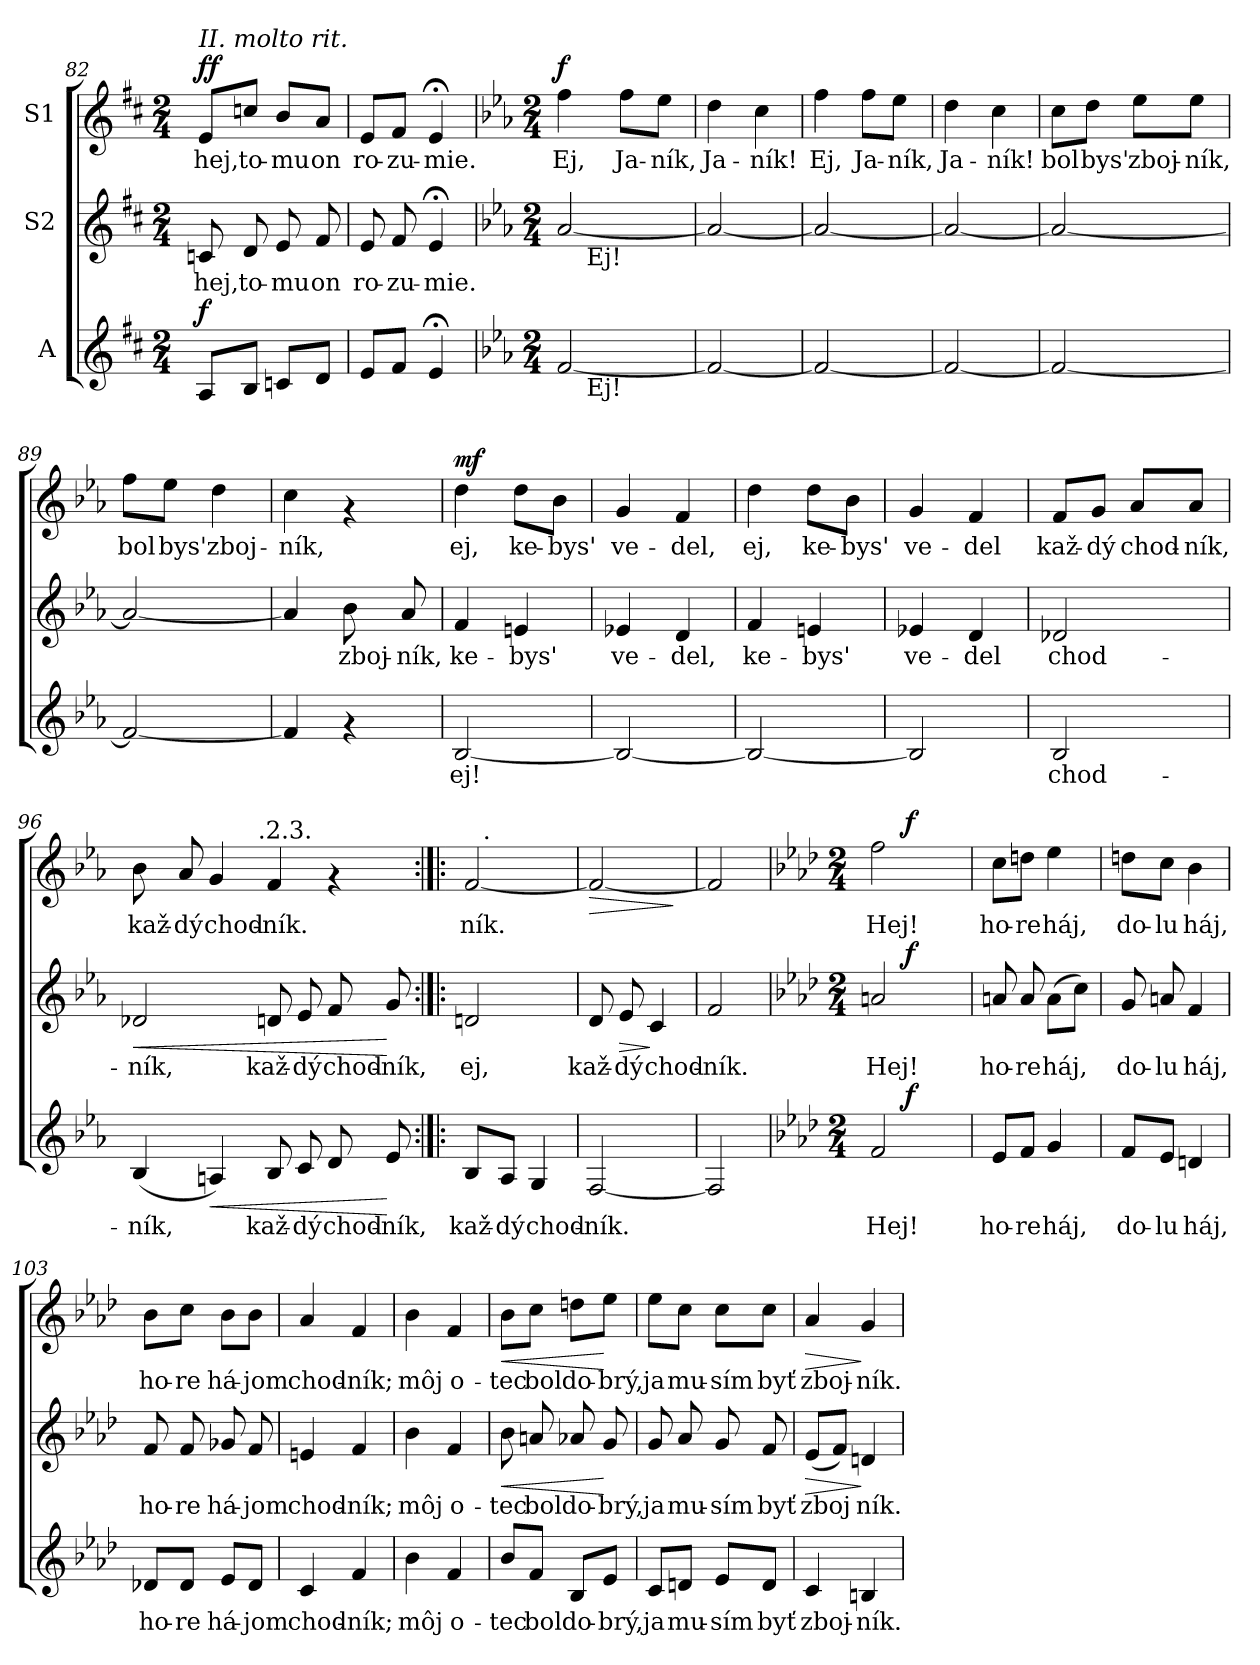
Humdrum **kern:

**kern	**text	**dynam	**kern	**text	**dynam	**kern	**text	**dynam
*part3	*part3	*part3	*part2	*part2	*part2	*part1	*part1	*part1
*staff3	*staff3	*staff3	*staff2	*staff2	*staff2	*staff1	*staff1	*staff1
*I"A	*	*	*I"S2	*	*	*I"S1	*	*
*clefG2	*	*	*clefG2	*	*	*clefG2	*	*
*k[f#c#]	*	*	*k[f#c#]	*	*	*k[f#c#]	*	*
*D:	*	*	*D:	*	*	*D:	*	*
*M2/4	*	*	*M2/4	*	*	*M2/4	*	*
=82	=82	=82	=82	=82	=82	=82	=82	=82
!	!	!	!	!	!	!LO:TX:a:i:t=II. molto rit.	!	!
!	!LO:LY:b:rj	!LO:DY:b	!	!LO:LY:b:rj	!	!	!LO:LY:b:rj	!LO:DY:a
!	!	!	!	!	!	!	!	!LO:DY:n=1:b
8A/L	--	f	8cn/	hej,	.	8e/L	hej,	f f
!	!LO:LY:b:rj	!	!	!LO:LY:b:rj	!	!	!LO:LY:b:rj	!
8B/J	--	.	8d/	to-	.	8ccn/J	to-	.
!	!LO:LY:b:rj	!	!	!LO:LY:b:rj	!	!	!LO:LY:b:rj	!
8cn/L	--	.	8e/	-mu	.	8b/L	-mu	.
!	!LO:LY:b:rj	!	!	!LO:LY:b:rj	!	!	!LO:LY:b:rj	!
8d/J	--	.	8f#/	on	.	8a/J	on	.
=83	=83	=83	=83	=83	=83	=83	=83	=83
!	!LO:LY:b:rj	!	!	!LO:LY:b:rj	!	!	!LO:LY:b:rj	!
8e/L	--	.	8e/	ro-	.	8e/L	ro-	.
!	!LO:LY:b:rj	!	!	!LO:LY:b:rj	!	!	!LO:LY:b:rj	!
8f#/J	--	.	8f#/	-zu-	.	8f#/J	-zu-	.
!	!LO:LY:b:rj	!	!	!LO:LY:b:rj	!	!	!LO:LY:b:rj	!
4e;/	--	.	4e;</	-mie.	.	4e;</	-mie.	.
!!LO:PB:g=z
=84!	=84!	=84!	=84!	=84!	=84!	=84!	=84!	=84!
*k[b-e-a-]	*	*	*k[b-e-a-]	*	*	*k[b-e-a-]	*	*
*E-:	*	*	*E-:	*	*	*E-:	*	*
*M2/4	*	*	*M2/4	*	*	*M2/4	*	*
!	!LO:LY:b:rj	!	!	!LO:LY:b:rj	!	!	!LO:LY:b:rj	!LO:DY:a
*^	*	*	*^	*	*	*	*	*
[<2f/	16..ryy	--	.	[<2a-/	16..ryy	.	.	4ff\	Ej,	f
!	!	!	!	!	!LO:TX:b:t=Ej!	!	!	!	!	!
!	!LO:TX:b:t=Ej!	!	!	!	!	!	!	!	!	!
.	4ryy	.	.	.	4ryy	.	.	.	.	.
!	!	!	!	!	!	!	!	!	!LO:LY:b:rj	!
.	.	.	.	.	.	.	.	8ff\L	Ja-	.
.	8ryy	.	.	.	8ryy	.	.	.	.	.
!	!	!	!	!	!	!	!	!	!LO:LY:b:rj	!
.	.	.	.	.	.	.	.	8ee-\J	-ník,	.
.	64ryy	.	.	.	64ryy	.	.	.	.	.
=85	=85	=85	=85	=85	=85	=85	=85	=85	=85	=85
!	!	!LO:LY:b:rj	!	!	!	!LO:LY:b:rj	!	!	!LO:LY:b:rj	!
*v	*v	*	*	*	*	*	*	*	*	*
*	*	*	*v	*v	*	*	*	*	*
2f/_<	--	.	2a-/_<	.	.	4dd\	Ja-	.
!	!	!	!	!	!	!	!LO:LY:b:rj	!
.	.	.	.	.	.	4cc\	-ník!	.
=86	=86	=86	=86	=86	=86	=86	=86	=86
!	!LO:LY:b:rj	!	!	!LO:LY:b:rj	!	!	!LO:LY:b:rj	!
2f/_<	--	.	2a-/_<	.	.	4ff\	Ej,	.
!	!	!	!	!	!	!	!LO:LY:b:rj	!
.	.	.	.	.	.	8ff\L	Ja-	.
!	!	!	!	!	!	!	!LO:LY:b:rj	!
.	.	.	.	.	.	8ee-\J	-ník,	.
=87	=87	=87	=87	=87	=87	=87	=87	=87
!	!LO:LY:b:rj	!	!	!LO:LY:b:rj	!	!	!LO:LY:b:rj	!
2f/_<	--	.	2a-/_<	.	.	4dd\	Ja-	.
!	!	!	!	!	!	!	!LO:LY:b:rj	!
.	.	.	.	.	.	4cc\	-ník!	.
=88	=88	=88	=88	=88	=88	=88	=88	=88
!	!LO:LY:b:rj	!	!	!LO:LY:b:rj	!	!	!LO:LY:b:rj	!
2f/_<	--	.	2a-/_<	.	.	8cc\L	bol	.
!	!	!	!	!	!	!	!LO:LY:b:rj	!
.	.	.	.	.	.	8dd\J	bys'	.
!	!	!	!	!	!	!	!LO:LY:b:rj	!
.	.	.	.	.	.	8ee-\L	zboj-	.
!	!	!	!	!	!	!	!LO:LY:b:rj	!
.	.	.	.	.	.	8ee-\J	-ník,	.
=89	=89	=89	=89	=89	=89	=89	=89	=89
!	!LO:LY:b:rj	!	!	!LO:LY:b:rj	!	!	!LO:LY:b:rj	!
2f/_<	--	.	2a-/_<	.	.	8ff\L	bol	.
!	!	!	!	!	!	!	!LO:LY:b:rj	!
.	.	.	.	.	.	8ee-\J	bys'	.
!	!	!	!	!	!	!	!LO:LY:b:rj	!
.	.	.	.	.	.	4dd\	zboj-	.
!!LO:LB:g=z
=90	=90	=90	=90	=90	=90	=90	=90	=90
!	!LO:LY:b:rj	!	!	!LO:LY:b:rj	!	!	!LO:LY:b:rj	!
4f/]	--	.	4a-/]	.	.	4cc\	-ník,	.
!	!	!	!	!LO:LY:b:rj	!	!	!	!
4rf	.	.	8b-\	zboj-	.	4rf	.	.
!	!	!	!	!LO:LY:b:rj	!	!	!	!
.	.	.	8a-/	-ník,	.	.	.	.
=91	=91	=91	=91	=91	=91	=91	=91	=91
!	!LO:LY:b:rj	!	!	!LO:LY:b:rj	!	!	!LO:LY:b:rj	!LO:DY:a
[<2B-/	-ej!	.	4f/	ke-	.	4dd\	ej,	mf
!	!	!	!	!LO:LY:b:rj	!	!	!LO:LY:b:rj	!
.	.	.	4en/	-bys'	.	8dd\L	ke-	.
!	!	!	!	!	!	!	!LO:LY:b:rj	!
.	.	.	.	.	.	8b-\J	-bys'	.
=92	=92	=92	=92	=92	=92	=92	=92	=92
!	!LO:LY:b:rj	!	!	!LO:LY:b:rj	!	!	!LO:LY:b:rj	!
2B-/_<	.	.	4e-X/	ve-	.	4g/	ve-	.
!	!	!	!	!LO:LY:b:rj	!	!	!LO:LY:b:rj	!
.	.	.	4d/	-del,	.	4f/	-del,	.
=93	=93	=93	=93	=93	=93	=93	=93	=93
!	!LO:LY:b:rj	!	!	!LO:LY:b:rj	!	!	!LO:LY:b:rj	!
2B-/_<	.	.	4f/	ke-	.	4dd\	ej,	.
!	!	!	!	!LO:LY:b:rj	!	!	!LO:LY:b:rj	!
.	.	.	4en/	-bys'	.	8dd\L	ke-	.
!	!	!	!	!	!	!	!LO:LY:b:rj	!
.	.	.	.	.	.	8b-\J	-bys'	.
=94	=94	=94	=94	=94	=94	=94	=94	=94
!	!LO:LY:b:rj	!	!	!LO:LY:b:rj	!	!	!LO:LY:b:rj	!
2B-/]	.	.	4e-X/	ve-	.	4g/	ve-	.
!	!	!	!	!LO:LY:b:rj	!	!	!LO:LY:b:rj	!
.	.	.	4d/	-del	.	4f/	-del	.
=95	=95	=95	=95	=95	=95	=95	=95	=95
!	!LO:LY:b:rj	!	!	!LO:LY:b:rj	!	!	!LO:LY:b:rj	!
2B-/	chod-	.	2d-X/	chod-	.	8f/L	kaž-	.
!	!	!	!	!	!	!	!LO:LY:b:rj	!
.	.	.	.	.	.	8g/J	-dý	.
!	!	!	!	!	!	!	!LO:LY:b:rj	!
.	.	.	.	.	.	8a-/L	chod-	.
!	!	!	!	!	!	!	!LO:LY:b:rj	!
.	.	.	.	.	.	8a-/J	-ník,	.
!!LO:LB:g=z
=96	=96	=96	=96	=96	=96	=96	=96	=96
!	!LO:LY:b:rj	!	!	!LO:LY:b:rj	!LO:HP:b	!	!LO:LY:b:rj	!
*	*	*	*	*	*	*^	*	*
(<4B-/	-ník,	.	2d-X/	-ník,	<	8b-\	4ryy	kaž-	.
!	!	!	!	!	!	!	!	!LO:LY:b:rj	!
.	.	.	.	.	.	8a-/	.	-dý	.
!	!LO:LY:b:rj	!LO:HP:b	!	!	!	!	!	!LO:LY:b:rj	!
4An/)	.	<	.	.	.	4g/	8...ryy	chod-	.
!	!	!	!	!	!	!	!LO:TX:a:t=.2.3.	!	!
.	.	.	.	.	.	.	2ryy	.	.
!	!LO:LY:b:rj	!	!	!LO:LY:b:rj	!	!	!	!LO:LY:b:rj	!
8B-/	kaž-	.	8dn/	kaž-	.	4f>/	.	-ník.	.
!	!LO:LY:b:rj	!	!	!LO:LY:b:rj	!	!	!	!	!
8c/	-dý	.	8e-/	-dý	.	.	.	.	.
!	!LO:LY:b:rj	!	!	!LO:LY:b:rj	!	!	!	!	!
8d/	chod-	.	8f/	chod-	.	4rf	.	.	.
!	!LO:LY:b:rj	!	!	!LO:LY:b:rj	!	!	!	!	!
8e-/	-ník,	[	8g/	-ník,	[	.	.	.	.
.	.	.	.	.	.	.	64ryy	.	.
=97:|!|:	=97:|!|:	=97:|!|:	=97:|!|:	=97:|!|:	=97:|!|:	=97:|!|:	=97:|!|:	=97:|!|:	=97:|!|:
!	!LO:LY:b:rj	!	!	!LO:LY:b:rj	!	!	!	!LO:LY:b:rj	!
8B-/L	kaž-	.	2dn/	ej,	.	[<2f/	16ryy	ník.	.
!	!	!	!	!	!	!	!LO:TX:a:t=.	!	!
.	.	.	.	.	.	.	4..ryy	.	.
!	!LO:LY:b:rj	!	!	!	!	!	!	!	!
8A-/J	-dý	.	.	.	.	.	.	.	.
!	!LO:LY:b:rj	!	!	!	!	!	!	!	!
4G/	chod-	.	.	.	.	.	.	.	.
=98	=98	=98	=98	=98	=98	=98	=98	=98	=98
!	!LO:LY:b:rj	!	!	!LO:LY:b:rj	!	!	!	!	!LO:HP:b
*	*	*	*	*	*	*v	*v	*	*
[<2F/	-ník.	.	8d/	kaž-	.	2f/_<	.	>
!	!	!	!	!LO:LY:b:rj	!LO:HP:b	!	!	!
.	.	.	8e-/	-dý	>	.	.	.
!	!	!	!	!LO:LY:b:rj	!	!	!	!
.	.	.	4c/	chod-	]	.	.	.
.	.	.	.	.	.	.	.	]
=99	=99	=99	=99	=99	=99	=99	=99	=99
!	!	!	!	!LO:LY:b:rj	!	!	!	!
2F/]	.	.	2f/	-ník.	.	2f/]	.	.
!!LO:PB:g=z
=100!	=100!	=100!	=100!	=100!	=100!	=100!	=100!	=100!
*k[b-e-a-d-]	*	*	*k[b-e-a-d-]	*	*	*k[b-e-a-d-]	*	*
*A-:	*	*	*A-:	*	*	*A-:	*	*
*M2/4	*	*	*M2/4	*	*	*M2/4	*	*
!	!LO:LY:b:rj	!	!	!LO:LY:b:rj	!	!	!LO:LY:b:rj	!
*^	*	*	*^	*	*	*^	*	*
2f/	8ryy	Hej!	.	2an/	8ryy	Hej!	.	2ff\	8ryy	Hej!	.
.	64ryy	.	.	.	64ryy	.	.	.	64ryy	.	.
!	!	!	!LO:DY:a	!	!	!	!LO:DY:a	!	!	!	!LO:DY:a
.	4ryy	.	f	.	4ryy	.	f	.	4ryy	.	f
.	16..ryy	.	.	.	16..ryy	.	.	.	16..ryy	.	.
=101	=101	=101	=101	=101	=101	=101	=101	=101	=101	=101	=101
!	!	!LO:LY:b:rj	!	!	!	!LO:LY:b:rj	!	!	!	!LO:LY:b:rj	!
*v	*v	*	*	*	*	*	*	*v	*v	*	*
*	*	*	*v	*v	*	*	*	*	*
8e-/L	ho-	.	8an/	ho-	.	8cc\L	ho-	.
!	!LO:LY:b:rj	!	!	!LO:LY:b:rj	!	!	!LO:LY:b:rj	!
8f/J	-re	.	8a/	-re	.	8ddn\J	-re	.
!	!LO:LY:b:rj	!	!	!LO:LY:b:rj	!	!	!LO:LY:b:rj	!
4g/	háj,	.	(>8a\L	háj,	.	4ee-\	háj,	.
!	!	!	!	!LO:LY:b:rj	!	!	!	!
.	.	.	8cc\J)	.	.	.	.	.
=102	=102	=102	=102	=102	=102	=102	=102	=102
!	!LO:LY:b:rj	!	!	!LO:LY:b:rj	!	!	!LO:LY:b:rj	!
8f/L	do-	.	8g/	do-	.	8ddn\L	do-	.
!	!LO:LY:b:rj	!	!	!LO:LY:b:rj	!	!	!LO:LY:b:rj	!
8e-/J	-lu	.	8an/	-lu	.	8cc\J	-lu	.
!	!LO:LY:b:rj	!	!	!LO:LY:b:rj	!	!	!LO:LY:b:rj	!
4dn/	háj,	.	4f/	háj,	.	4b-\	háj,	.
=103	=103	=103	=103	=103	=103	=103	=103	=103
!	!LO:LY:b:rj	!	!	!LO:LY:b:rj	!	!	!LO:LY:b:rj	!
8d-X/L	ho-	.	8f/	ho-	.	8b-\L	ho-	.
!	!LO:LY:b:rj	!	!	!LO:LY:b:rj	!	!	!LO:LY:b:rj	!
8d-/J	-re	.	8f/	-re	.	8cc\J	-re	.
!	!LO:LY:b:rj	!	!	!LO:LY:b:rj	!	!	!LO:LY:b:rj	!
8e-/L	há-	.	8g-X/	há-	.	8b-\L	há-	.
!	!LO:LY:b:rj	!	!	!LO:LY:b:rj	!	!	!LO:LY:b:rj	!
8d-/J	-jom	.	8f/	-jom	.	8b-\J	-jom	.
=104	=104	=104	=104	=104	=104	=104	=104	=104
!	!LO:LY:b:rj	!	!	!LO:LY:b:rj	!	!	!LO:LY:b:rj	!
4c/	chod-	.	4en/	chod-	.	4a-/	chod-	.
!	!LO:LY:b:rj	!	!	!LO:LY:b:rj	!	!	!LO:LY:b:rj	!
4f/	-ník;	.	4f/	-ník;	.	4f/	-ník;	.
=105	=105	=105	=105	=105	=105	=105	=105	=105
!	!LO:LY:b:rj	!	!	!LO:LY:b:rj	!	!	!LO:LY:b:rj	!
4b-\	môj	.	4b-\	môj	.	4b-\	môj	.
!	!LO:LY:b:rj	!	!	!LO:LY:b:rj	!	!	!LO:LY:b:rj	!
4f/	o-	.	4f/	o-	.	4f/	o-	.
!!LO:LB:g=z
=106	=106	=106	=106	=106	=106	=106	=106	=106
!	!LO:LY:b:rj	!	!	!LO:LY:b:rj	!LO:HP:b	!	!LO:LY:b:rj	!LO:HP:b
8b-/L	-tec	.	8b-\	-tec	<	8b-\L	-tec	<
!	!LO:LY:b:rj	!	!	!LO:LY:b:rj	!	!	!LO:LY:b:rj	!
8f/J	bol	.	8an/	bol	.	8cc\J	bol	.
!	!LO:LY:b:rj	!	!	!LO:LY:b:rj	!	!	!LO:LY:b:rj	!
8B-/L	do-	.	8a-X/	do-	.	8ddn\L	do-	.
!	!LO:LY:b:rj	!	!	!LO:LY:b:rj	!	!	!LO:LY:b:rj	!
8e-/J	-brý,	.	8g/	-brý,	[	8ee-\J	-brý,	[
=107	=107	=107	=107	=107	=107	=107	=107	=107
!	!LO:LY:b:rj	!	!	!LO:LY:b:rj	!	!	!LO:LY:b:rj	!
8c/L	ja	.	8g/	ja	.	8ee-\L	ja	.
!	!LO:LY:b:rj	!	!	!LO:LY:b:rj	!	!	!LO:LY:b:rj	!
8dn/J	mu-	.	8a-/	mu-	.	8cc\J	mu-	.
!	!LO:LY:b:rj	!	!	!LO:LY:b:rj	!	!	!LO:LY:b:rj	!
8e-/L	-sím	.	8g/	-sím	.	8cc\L	-sím	.
!	!LO:LY:b:rj	!	!	!LO:LY:b:rj	!	!	!LO:LY:b:rj	!
8d/J	byť	.	8f/	byť	.	8cc\J	byť	.
=108	=108	=108	=108	=108	=108	=108	=108	=108
!	!LO:LY:b:rj	!	!	!LO:LY:b:rj	!LO:HP:b	!	!LO:LY:b:rj	!LO:HP:b
4c/	zboj-	.	(<8e-/L	zboj-	>	4a-/	zboj-	>
!	!	!	!	!LO:LY:b:rj	!	!	!	!
.	.	.	8f/J)	--	.	.	.	.
!	!LO:LY:b:rj	!	!	!LO:LY:b:rj	!	!	!LO:LY:b:rj	!
4Bn/	-ník.	.	4dn/	-ník.	]	4g/	-ník.	]
=	=	=	=	=	=	=	=	=
*-	*-	*-	*-	*-	*-	*-	*-	*-
